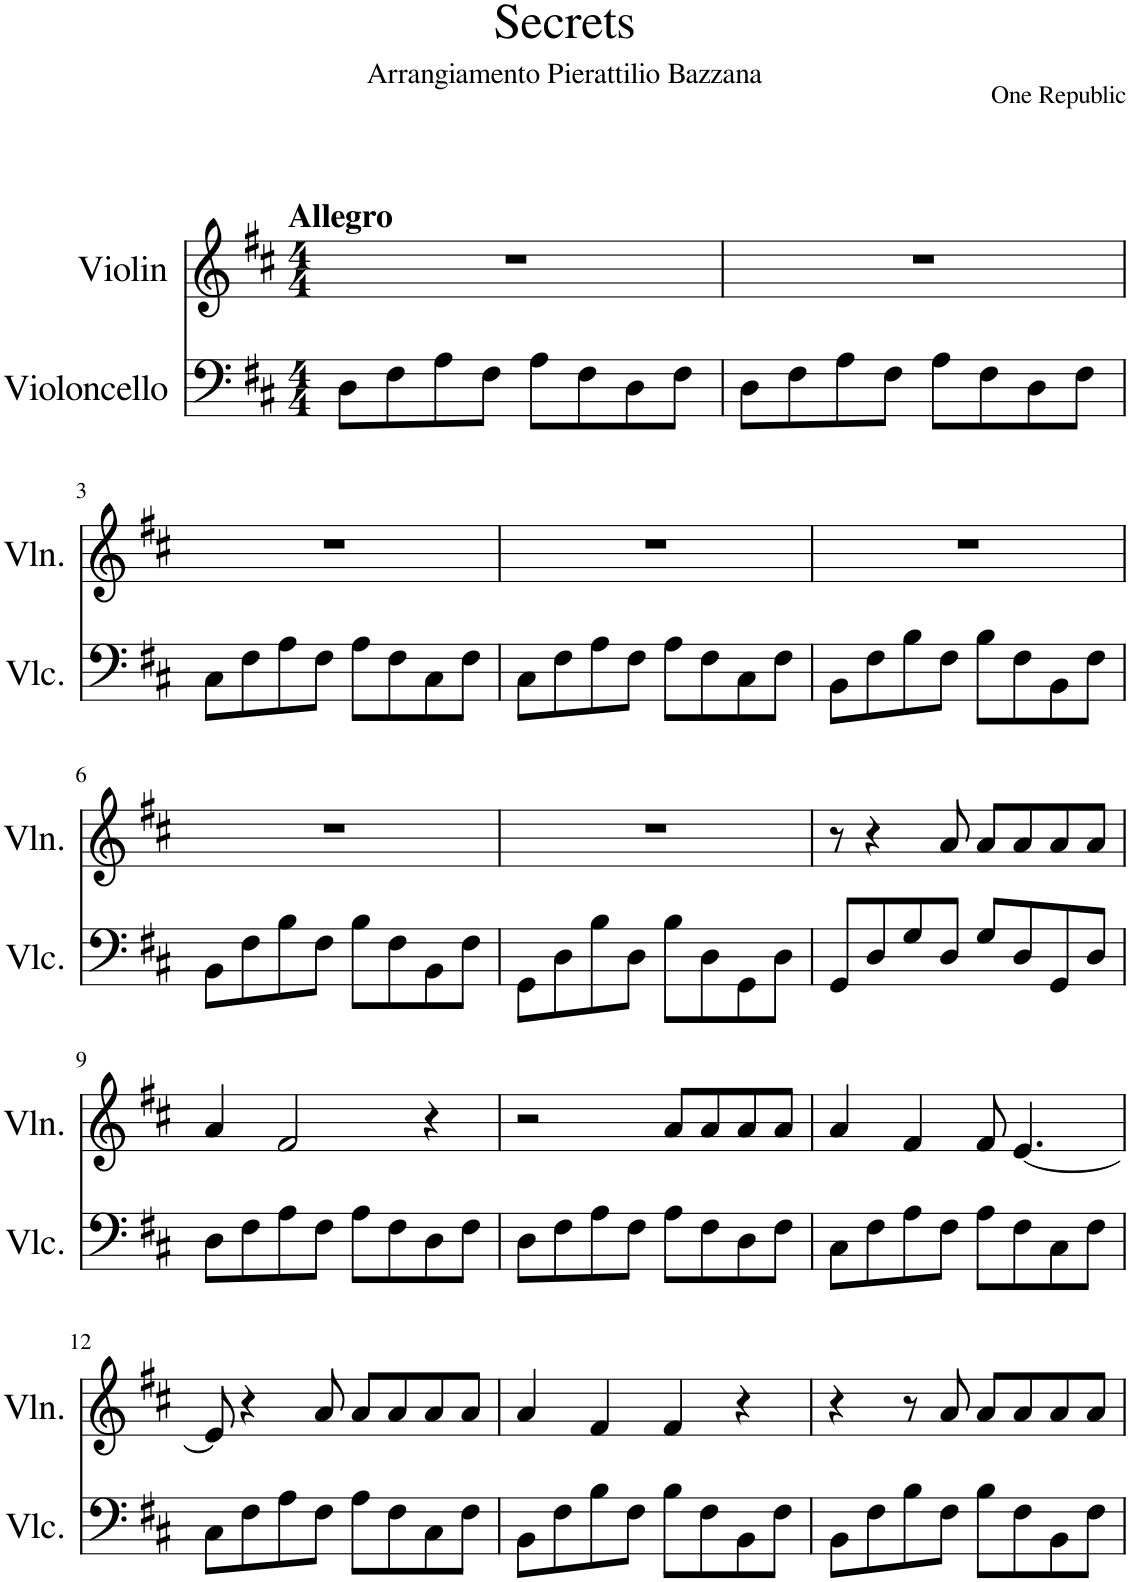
**kern	**kern
*part2	*part1
*staff2	*staff1
*I"Violoncello	*I"Violin
*I'Vlc.	*I'Vln.
*clefF4	*clefG2
*k[f#c#]	*k[f#c#]
*M4/4	*M4/4
=1	=1
!	!LO:TX:a:B:t=Allegro
8D\L	1r
8F#\	.
8A\	.
8F#\J	.
8A\L	.
8F#\	.
8D\	.
8F#\J	.
=2	=2
8D\L	1r
8F#\	.
8A\	.
8F#\J	.
8A\L	.
8F#\	.
8D\	.
8F#\J	.
!!LO:LB:g=z
=3	=3
8C#\L	1r
8F#\	.
8A\	.
8F#\J	.
8A\L	.
8F#\	.
8C#\	.
8F#\J	.
=4	=4
8C#\L	1r
8F#\	.
8A\	.
8F#\J	.
8A\L	.
8F#\	.
8C#\	.
8F#\J	.
=5	=5
8BB\L	1r
8F#\	.
8B\	.
8F#\J	.
8B\L	.
8F#\	.
8BB\	.
8F#\J	.
!!LO:LB:g=z
=6	=6
8BB\L	1r
8F#\	.
8B\	.
8F#\J	.
8B\L	.
8F#\	.
8BB\	.
8F#\J	.
=7	=7
8GG\L	1r
8D\	.
8B\	.
8D\J	.
8B\L	.
8D\	.
8GG\	.
8D\J	.
=8	=8
8GG/L	8r
8D/	4r
8G/	.
8D/J	8a/
8G/L	8a/L
8D/	8a/
8GG/	8a/
8D/J	8a/J
!!LO:LB:g=z
=9	=9
8D\L	4a/
8F#\	.
8A\	2f#/
8F#\J	.
8A\L	.
8F#\	.
8D\	4r
8F#\J	.
=10	=10
8D\L	2r
8F#\	.
8A\	.
8F#\J	.
8A\L	8a/L
8F#\	8a/
8D\	8a/
8F#\J	8a/J
=11	=11
8C#\L	4a/
8F#\	.
8A\	4f#/
8F#\J	.
8A\L	8f#/
8F#\	[4.e/
8C#\	.
8F#\J	.
!!LO:LB:g=z
=12	=12
8C#\L	8e/]
8F#\	4r
8A\	.
8F#\J	8a/
8A\L	8a/L
8F#\	8a/
8C#\	8a/
8F#\J	8a/J
=13	=13
8BB\L	4a/
8F#\	.
8B\	4f#/
8F#\J	.
8B\L	4f#/
8F#\	.
8BB\	4r
8F#\J	.
=14	=14
8BB\L	4r
8F#\	.
8B\	8r
8F#\J	8a/
8B\L	8a/L
8F#\	8a/
8BB\	8a/
8F#\J	8a/J
=	=
*-	*-
